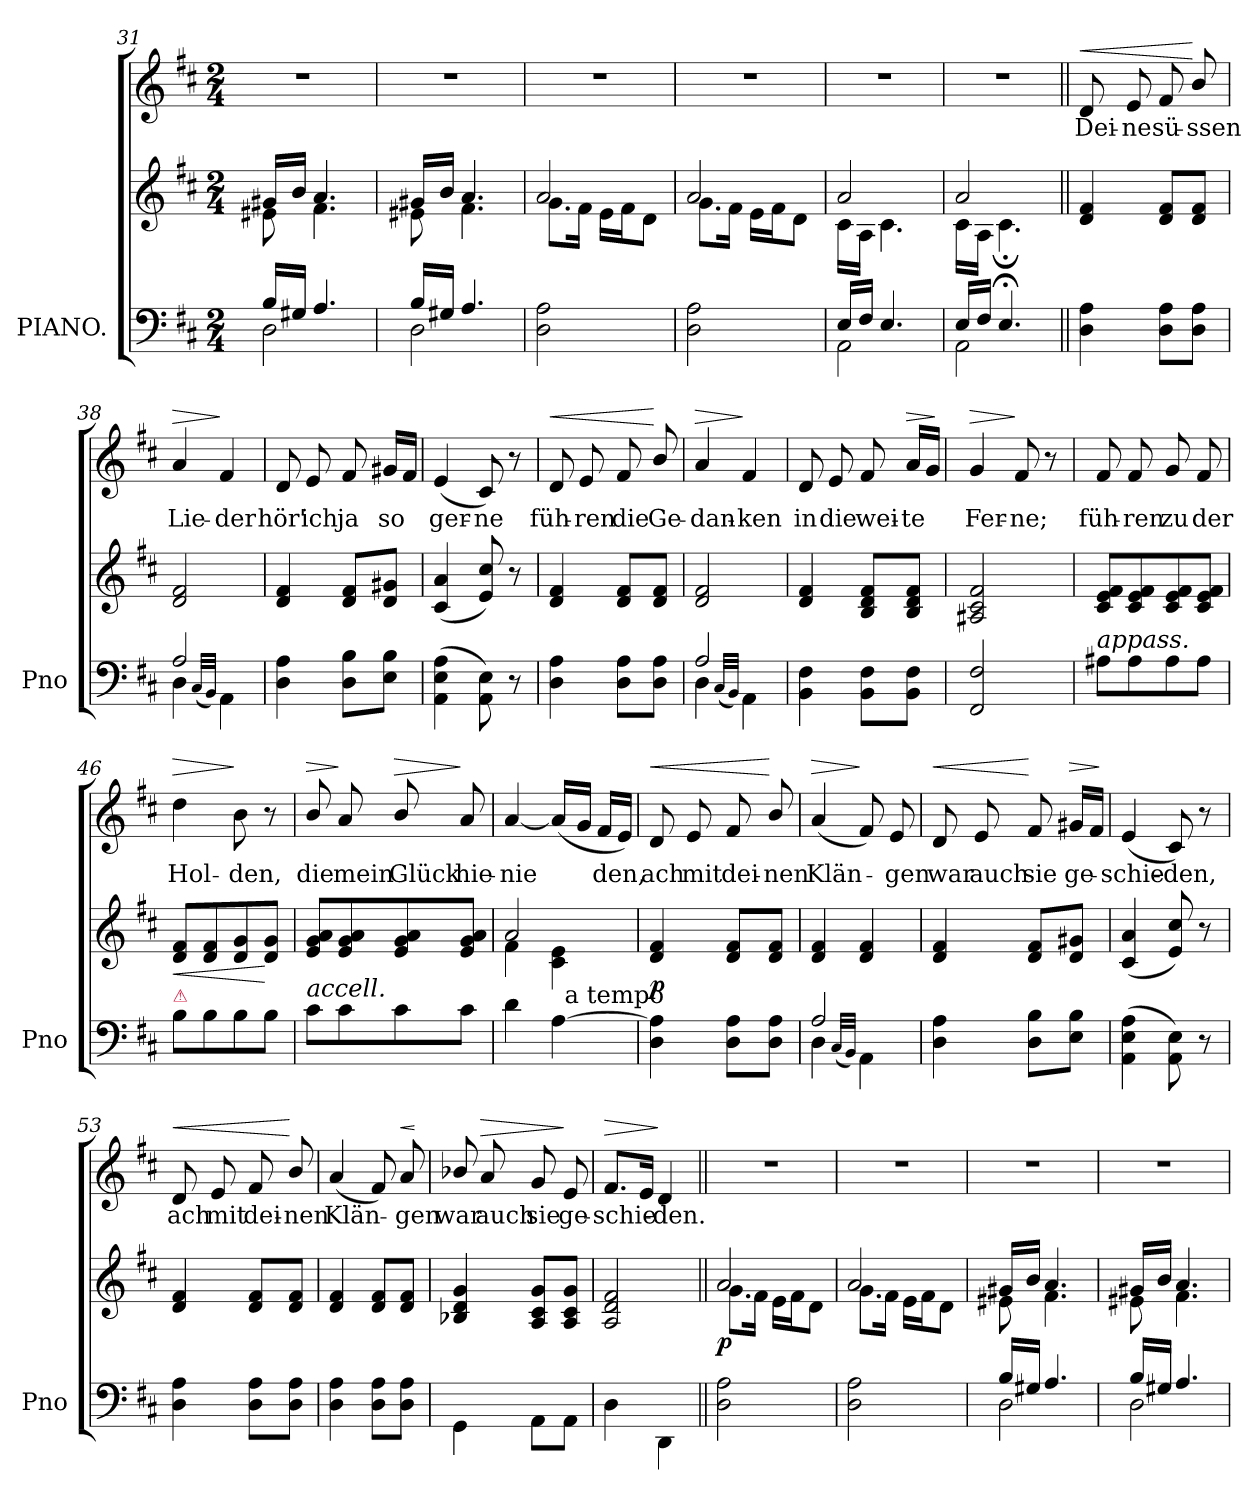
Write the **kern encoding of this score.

**kern	**kern	**dynam	**kern	**text	**dynam
*part2	*part2	*part2	*part1	*part1	*part1
*staff3	*staff2	*staff2/3	*staff1	*staff1	*staff1
*I"PIANO.	*	*	*	*	*
*I'Pno	*	*	*	*	*
*clefF4	*clefG2	*	*clefG2	*	*
*k[f#c#]	*k[f#c#]	*	*k[f#c#]	*	*
*D:	*D:	*	*D:	*	*
*M2/4	*M2/4	*	*M2/4	*	*
=31	=31	=31	=31	=31	=31
*^	*^	*	*	*	*
16B/LL	2D	16g#XLL	8e#X	.	2rdd	.	.
16G#XJJ	.	16bJJ	.	.	.	.	.
4.A/	.	4.a	4.f#\	.	.	.	.
=32	=32	=32	=32	=32	=32	=32	=32
16B/LL	2D	16g#XLL	8e#X	.	2rdd	.	.
16G#XJJ	.	16bJJ	.	.	.	.	.
4.A/	.	4.a	4.f#\	.	.	.	.
*v	*v	*	*	*	*	*	*
=33	=33	=33	=33	=33	=33	=33
2D 2A	2a	8.gL	.	2rdd	.	.
.	.	16f#Jk	.	.	.	.
.	.	16eLL	.	.	.	.
.	.	16f#J	.	.	.	.
.	.	8dJ	.	.	.	.
=34	=34	=34	=34	=34	=34	=34
2D 2A	2a	8.gL	.	2rdd	.	.
.	.	16f#Jk	.	.	.	.
.	.	16eLL	.	.	.	.
.	.	16f#J	.	.	.	.
.	.	8dJ	.	.	.	.
=35	=35	=35	=35	=35	=35	=35
*^	*	*	*	*	*	*
16E/LL	2AA\	2a	16c#LL	.	2rdd	.	.
16F#JJ	.	.	16AJJ	.	.	.	.
4.E/	.	.	4.c#	.	.	.	.
=36	=36	=36	=36	=36	=36	=36	=36
16E/LL	2AA\	2a	16c#LL	.	2rdd	.	.
16F#JJ	.	.	16AJJ	.	.	.	.
4.E;/	.	.	4.c#;<	.	.	.	.
*v	*v	*	*	*	*	*	*
=37||	=37||	=37||	=37||	=37||	=37||	=37||
!	!	!	!	!	!	!LO:HP:a
*	*v	*v	*	*	*	*
4D 4A	4d 4f#	.	8d	Dei-	<
.	.	.	8e	-ne	.
8D 8AL	8d 8f#L	.	8f#	-sü-	.
8D 8AJ	8d 8f#J	.	8b/	-ssen	[
=38	=38	=38	=38	=38	=38
*^	*	*	*	*	*
!	!	!	!	!	!	!LO:HP:a
2A	4D	2d 2f#	.	4a	Lie-	>
.	(32qqC#/LLL	.	.	.	.	.
.	32qqBB/JJJ)	.	.	.	.	.
.	4AA	.	.	4f#	-der	]
*v	*v	*	*	*	*	*
=39	=39	=39	=39	=39	=39
4D 4A	4d 4f#	.	8d	hör'	.
.	.	.	8e	ich	.
8D 8BL	8d 8f#L	.	8f#	ja	.
8E 8BJ	8d 8g#XJ	.	16g#XLL	so	.
.	.	.	16f#JJ	.	.
=40	=40	=40	=40	=40	=40
(4AA 4E 4A	(<4c# 4a	.	(4e	ger-	.
8AA\ 8E\)	8e 8cc#)	.	8c#)	-ne	.
8r	8r	.	8r	.	.
=41	=41	=41	=41	=41	=41
!	!	!	!	!	!LO:HP:a
4D 4A	4d 4f#	.	8d	füh-	<
.	.	.	8e	-ren	.
8D 8AL	8d 8f#L	.	8f#	die	.
8D 8AJ	8d 8f#J	.	8b/	Ge-	[
=42	=42	=42	=42	=42	=42
*^	*	*	*	*	*
!	!	!	!	!	!	!LO:HP:a
2A	4D	2d 2f#	.	4a	-dan-	>
.	(32qqC#/LLL	.	.	.	.	.
.	32qqBB/JJJ)	.	.	.	.	.
.	4AA	.	.	4f#	-ken	]
*v	*v	*	*	*	*	*
=43	=43	=43	=43	=43	=43
4BB 4F#	4d 4f#	.	8d	in	.
.	.	.	8e	die	.
8BB 8F#L	8B 8d 8f#L	.	8f#	wei-	.
!	!	!	!	!	!LO:HP:a
8BB 8F#J	8B 8d 8f#J	.	16aLL	-te	>
.	.	.	16gJJ	.	.
.	.	.	.	.	]
=44	=44	=44	=44	=44	=44
!	!	!	!	!	!LO:HP:a
2FF# 2F#	2A#X 2c# 2f#	.	4g	Fer-	>
.	.	.	8f#	-ne;	]
.	.	.	8r	.	.
=45	=45	=45	=45	=45	=45
!LO:TX:a:i:t=appass.	!	!	!	!	!
8A#XL	8c# 8e 8f#L	.	8f#	füh-	.
8A#	8c# 8e 8f#	.	8f#	-ren	.
8A#	8c# 8e 8f#	.	8g	zu	.
8A#J	8c# 8e 8f#J	.	8f#	der	.
=46	=46	=46	=46	=46	=46
!	!LO:TX:b:color=crimson:t=⚠	!	!	!	!
!	!	!LO:HP:b	!	!	!LO:HP:a
8BL	8d 8f#L	<	4dd	Hol-	>
8B	8d 8f#	.	.	.	.
8B	8d 8g	.	8b	-den,	]
8BJ	8d 8gJ	[	8r	.	.
=47	=47	=47	=47	=47	=47
!LO:TX:a:i:t=accell.	!	!	!	!	!
!	!	!	!	!	!LO:HP:a
8c#L	8e 8g 8aL	.	8b/	die	>
8c#	8e 8g 8a	.	8a	mein	]
!	!	!	!	!	!LO:HP:a
8c#	8e 8g 8a	.	8b/	Glück	>
8c#J	8e 8g 8aJ	.	8a	hie-	]
=48	=48	=48	=48	=48	=48
*	*^	*	*	*	*
!LO:TX:a:i:t=rallent.	!	!	!	!	!	!
*^	*	*	*	*	*	*
4d	4ryy	2a	4f#	.	[4a	-nie	.
[4A	32ryy	.	4c# 4e	.	(>16aLL]	.	.
!	!LO:TX:a:t=a tempo	!	!	!	!	!	!
.	8..ryy	.	.	.	.	.	.
.	.	.	.	.	16gJJ	.	.
.	.	.	.	.	16f#LL	-den,	.
.	.	.	.	.	16eJJ)	.	.
*	*	*v	*v	*	*	*	*
=49	=49	=49	=49	=49	=49	=49
!	!	!	!	!	!	!LO:HP:a
*v	*v	*	*	*	*	*
4D 4A]	4d 4f#	p	8d	ach	<
.	.	.	8e	mit	.
8D 8AL	8d 8f#L	.	8f#	dei-	.
8D 8AJ	8d 8f#J	.	8b/	-nen	[
=50	=50	=50	=50	=50	=50
*^	*	*	*	*	*
!	!	!	!	!	!	!LO:HP:a
2A	4D	4d 4f#	.	(4a	Klän-	>
.	(32qqC#/LLL	.	.	.	.	.
.	32qqBB/JJJ)	.	.	.	.	.
.	4AA	4d 4f#	.	8f#)	.	]
.	.	.	.	8e	-gen	.
*v	*v	*	*	*	*	*
=51	=51	=51	=51	=51	=51
!	!	!	!	!	!LO:HP:a
4D 4A	4d 4f#	.	8d	war	<
.	.	.	8e	auch	.
8D 8BL	8d 8f#L	.	8f#	sie	[
!	!	!	!	!	!LO:HP:a
8E 8BJ	8d 8g#XJ	.	16g#XLL	ge-	>
.	.	.	16f#JJ	.	.
.	.	.	.	.	]
=52	=52	=52	=52	=52	=52
(4AA 4E 4A	(<4c# 4a	.	(4e	schie-	.
8AA\ 8E\)	8e 8cc#)	.	8c#)	-den,	.
8r	8r	.	8r	.	.
=53	=53	=53	=53	=53	=53
!	!	!	!	!	!LO:HP:a
4D 4A	4d 4f#	.	8d	ach	<
.	.	.	8e	mit	.
8D 8AL	8d 8f#L	.	8f#	dei-	.
8D 8AJ	8d 8f#J	.	8b/	-nen	[
=54	=54	=54	=54	=54	=54
4D 4A	4d 4f#	.	(4a	Klän-	.
8D 8AL	8d 8f#L	.	8f#)	.	.
!	!	!	!	!	!LO:HP:a
8D 8AJ	8d 8f#J	.	8a	-gen	<
.	.	.	.	.	[
=55	=55	=55	=55	=55	=55
4GG\	4B-X 4d 4g	.	8b-X/	war	.
!	!	!	!	!	!LO:HP:a
.	.	.	8a	auch	>
8AA\L	8A/ 8c#/ 8g/L	.	8g	sie	.
8AA\J	8A/ 8c#/ 8g/J	.	8e	ge-	]
=56	=56	=56	=56	=56	=56
!	!	!	!	!	!LO:HP:a
4D\	2A/ 2d/ 2f#/	.	8.f#L	-schie-	>
.	.	.	16eJk	.	.
4DD\	.	.	4d	-den.	]
=57||	=57||	=57||	=57||	=57||	=57||
*	*^	*	*	*	*
2D 2A	2a	8.gL	p	2rdd	.	.
.	.	16f#Jk	.	.	.	.
.	.	16eLL	.	.	.	.
.	.	16f#J	.	.	.	.
.	.	8dJ	.	.	.	.
=58	=58	=58	=58	=58	=58	=58
2D 2A	2a	8.gL	.	2rdd	.	.
.	.	16f#Jk	.	.	.	.
.	.	16eLL	.	.	.	.
.	.	16f#J	.	.	.	.
.	.	8dJ	.	.	.	.
=59	=59	=59	=59	=59	=59	=59
*^	*	*	*	*	*	*
16B/LL	2D	16g#XLL	8e#X	.	2rdd	.	.
16G#XJJ	.	16bJJ	.	.	.	.	.
4.A/	.	4.a	4.f#\	.	.	.	.
=60	=60	=60	=60	=60	=60	=60	=60
16B/LL	2D	16g#XLL	8e#X	.	2rdd	.	.
16G#XJJ	.	16bJJ	.	.	.	.	.
4.A/	.	4.a	4.f#\	.	.	.	.
*v	*v	*	*	*	*	*	*
*	*v	*v	*	*	*	*
=	=	=	=	=	=
*-	*-	*-	*-	*-	*-
